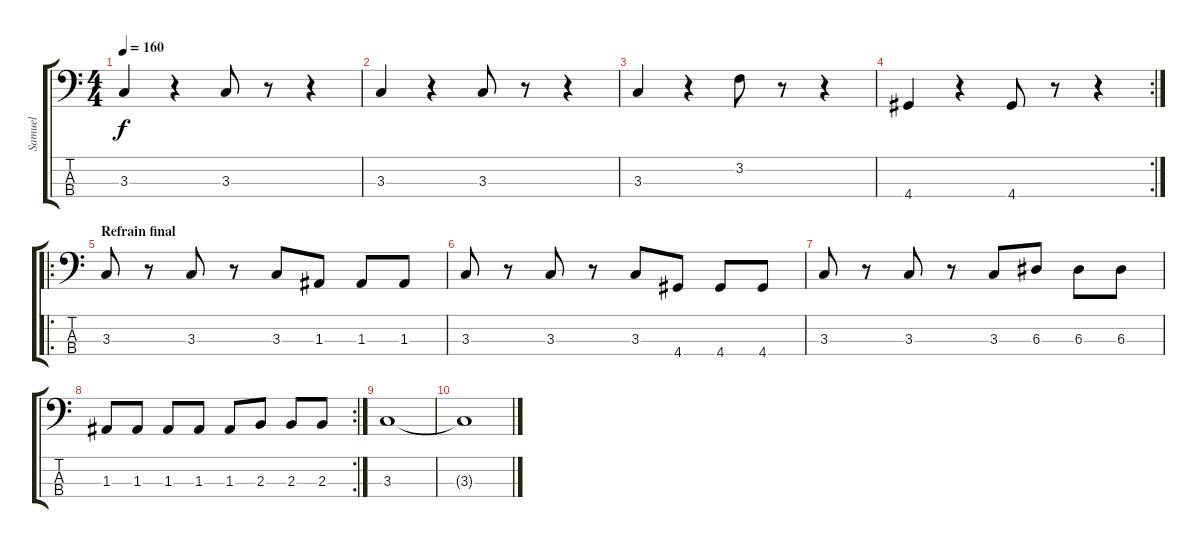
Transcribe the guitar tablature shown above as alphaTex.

\track ("Samuel" "Samuel") {instrument electricbassfinger}
\staff {score tabs}
\tuning (G2 D2 A1 E1) {hide}
\ts (4 4)
\tempo 160
\clef f4
\ks c
3.3.4{dy f} r.4 3.3.8 r.8 r.4 |
3.3.4 r.4 3.3.8 r.8 r.4 |
3.3.4 r.4 3.2.8 r.8 r.4 |
\rc 2
4.4.4 r.4 4.4.8 r.8 r.4 |
\ro
\section ("" "Refrain final")
3.3.8 r.8 3.3.8 r.8 3.3.8 1.3.8 1.3.8 1.3.8 |
3.3.8 r.8 3.3.8 r.8 3.3.8 4.4.8 4.4.8 4.4.8 |
3.3.8 r.8 3.3.8 r.8 3.3.8 6.3.8 6.3.8 6.3.8 |
\rc 2
1.3.8 1.3.8 1.3.8 1.3.8 1.3.8 2.3.8 2.3.8 2.3.8 |
3.3.1 |
3.3{t}.1
